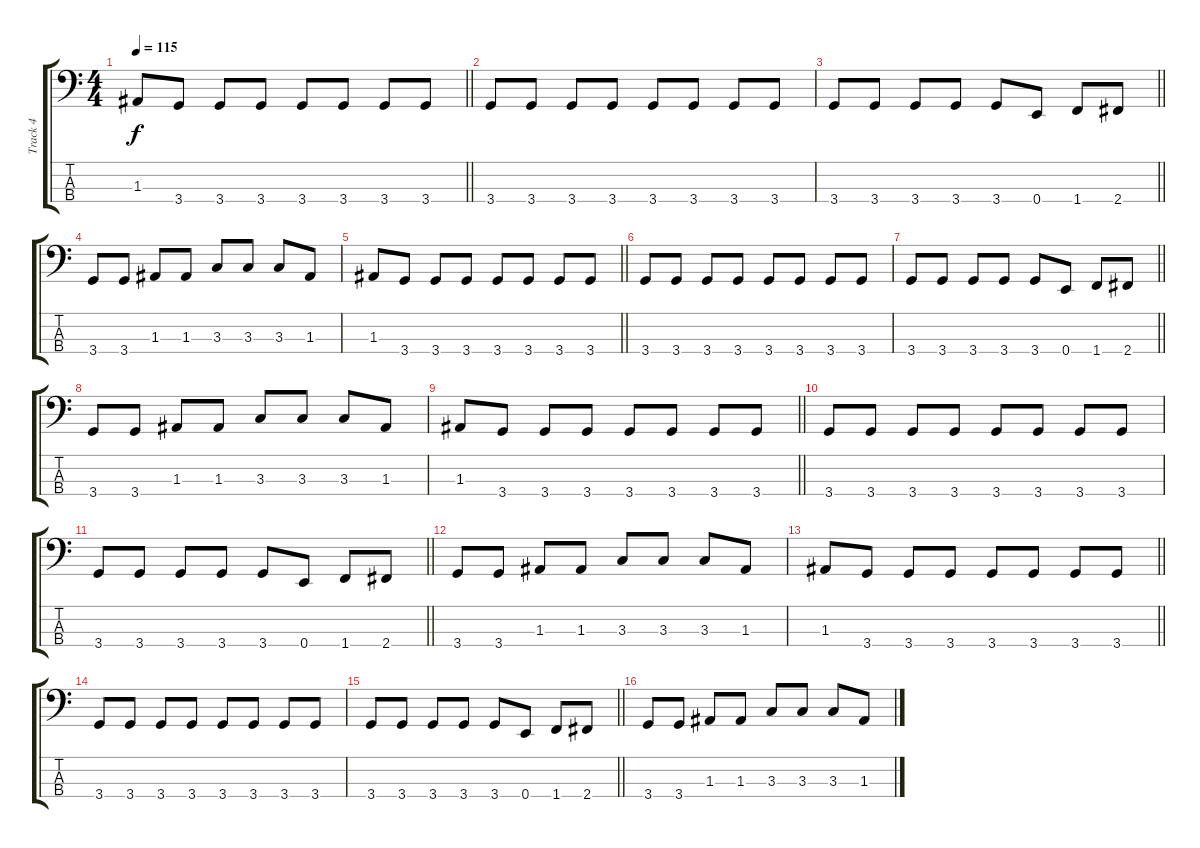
\track ("Track 4" "Track 4") {instrument electricbassfinger}
\staff {score tabs}
\tuning (G2 D2 A1 E1) {hide}
\ts (4 4)
\tempo 115
\clef f4
\barLineRight lightlight
\ks c
1.3.8{dy f} 3.4.8 3.4.8 3.4.8 3.4.8 3.4.8 3.4.8 3.4.8 |
3.4.8 3.4.8 3.4.8 3.4.8 3.4.8 3.4.8 3.4.8 3.4.8 |
\barLineRight lightlight
3.4.8 3.4.8 3.4.8 3.4.8 3.4.8 0.4.8 1.4.8 2.4.8 |
3.4.8 3.4.8 1.3.8 1.3.8 3.3.8 3.3.8 3.3.8 1.3.8 |
\barLineRight lightlight
1.3.8 3.4.8 3.4.8 3.4.8 3.4.8 3.4.8 3.4.8 3.4.8 |
3.4.8 3.4.8 3.4.8 3.4.8 3.4.8 3.4.8 3.4.8 3.4.8 |
\barLineRight lightlight
3.4.8 3.4.8 3.4.8 3.4.8 3.4.8 0.4.8 1.4.8 2.4.8 |
3.4.8 3.4.8 1.3.8 1.3.8 3.3.8 3.3.8 3.3.8 1.3.8 |
\barLineRight lightlight
1.3.8 3.4.8 3.4.8 3.4.8 3.4.8 3.4.8 3.4.8 3.4.8 |
3.4.8 3.4.8 3.4.8 3.4.8 3.4.8 3.4.8 3.4.8 3.4.8 |
\barLineRight lightlight
3.4.8 3.4.8 3.4.8 3.4.8 3.4.8 0.4.8 1.4.8 2.4.8 |
3.4.8 3.4.8 1.3.8 1.3.8 3.3.8 3.3.8 3.3.8 1.3.8 |
\barLineRight lightlight
1.3.8 3.4.8 3.4.8 3.4.8 3.4.8 3.4.8 3.4.8 3.4.8 |
3.4.8 3.4.8 3.4.8 3.4.8 3.4.8 3.4.8 3.4.8 3.4.8 |
\barLineRight lightlight
3.4.8 3.4.8 3.4.8 3.4.8 3.4.8 0.4.8 1.4.8 2.4.8 |
3.4.8 3.4.8 1.3.8 1.3.8 3.3.8 3.3.8 3.3.8 1.3.8
